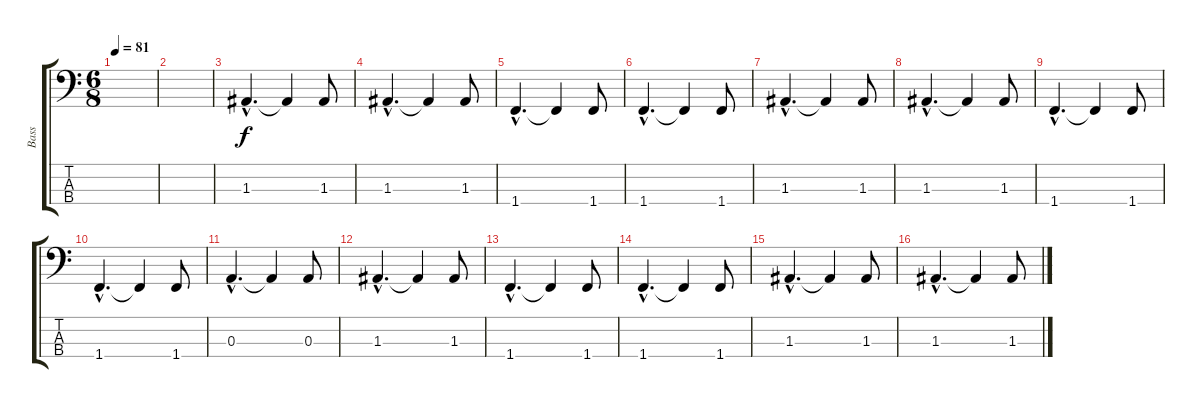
\track ("Bass" "Bass") {instrument electricbasspick}
\staff {score tabs}
\tuning (G2 D2 A1 E1) {hide}
\ts (6 8)
\tempo 81
\clef f4
\ks c
|
|
1.3{hac}.4{d} 1.3{t}.4 1.3.8 |
1.3{hac}.4{d} 1.3{t}.4 1.3.8 |
1.4{hac}.4{d} 1.4{t}.4 1.4.8 |
1.4{hac}.4{d} 1.4{t}.4 1.4.8 |
1.3{hac}.4{d} 1.3{t}.4 1.3.8 |
1.3{hac}.4{d} 1.3{t}.4 1.3.8 |
1.4{hac}.4{d} 1.4{t}.4 1.4.8 |
1.4{hac}.4{d} 1.4{t}.4 1.4.8 |
0.3{hac}.4{d} 0.3{t}.4 0.3.8 |
1.3{hac}.4{d} 1.3{t}.4 1.3.8 |
1.4{hac}.4{d} 1.4{t}.4 1.4.8 |
1.4{hac}.4{d} 1.4{t}.4 1.4.8 |
1.3{hac}.4{d} 1.3{t}.4 1.3.8 |
1.3{hac}.4{d} 1.3{t}.4 1.3.8
